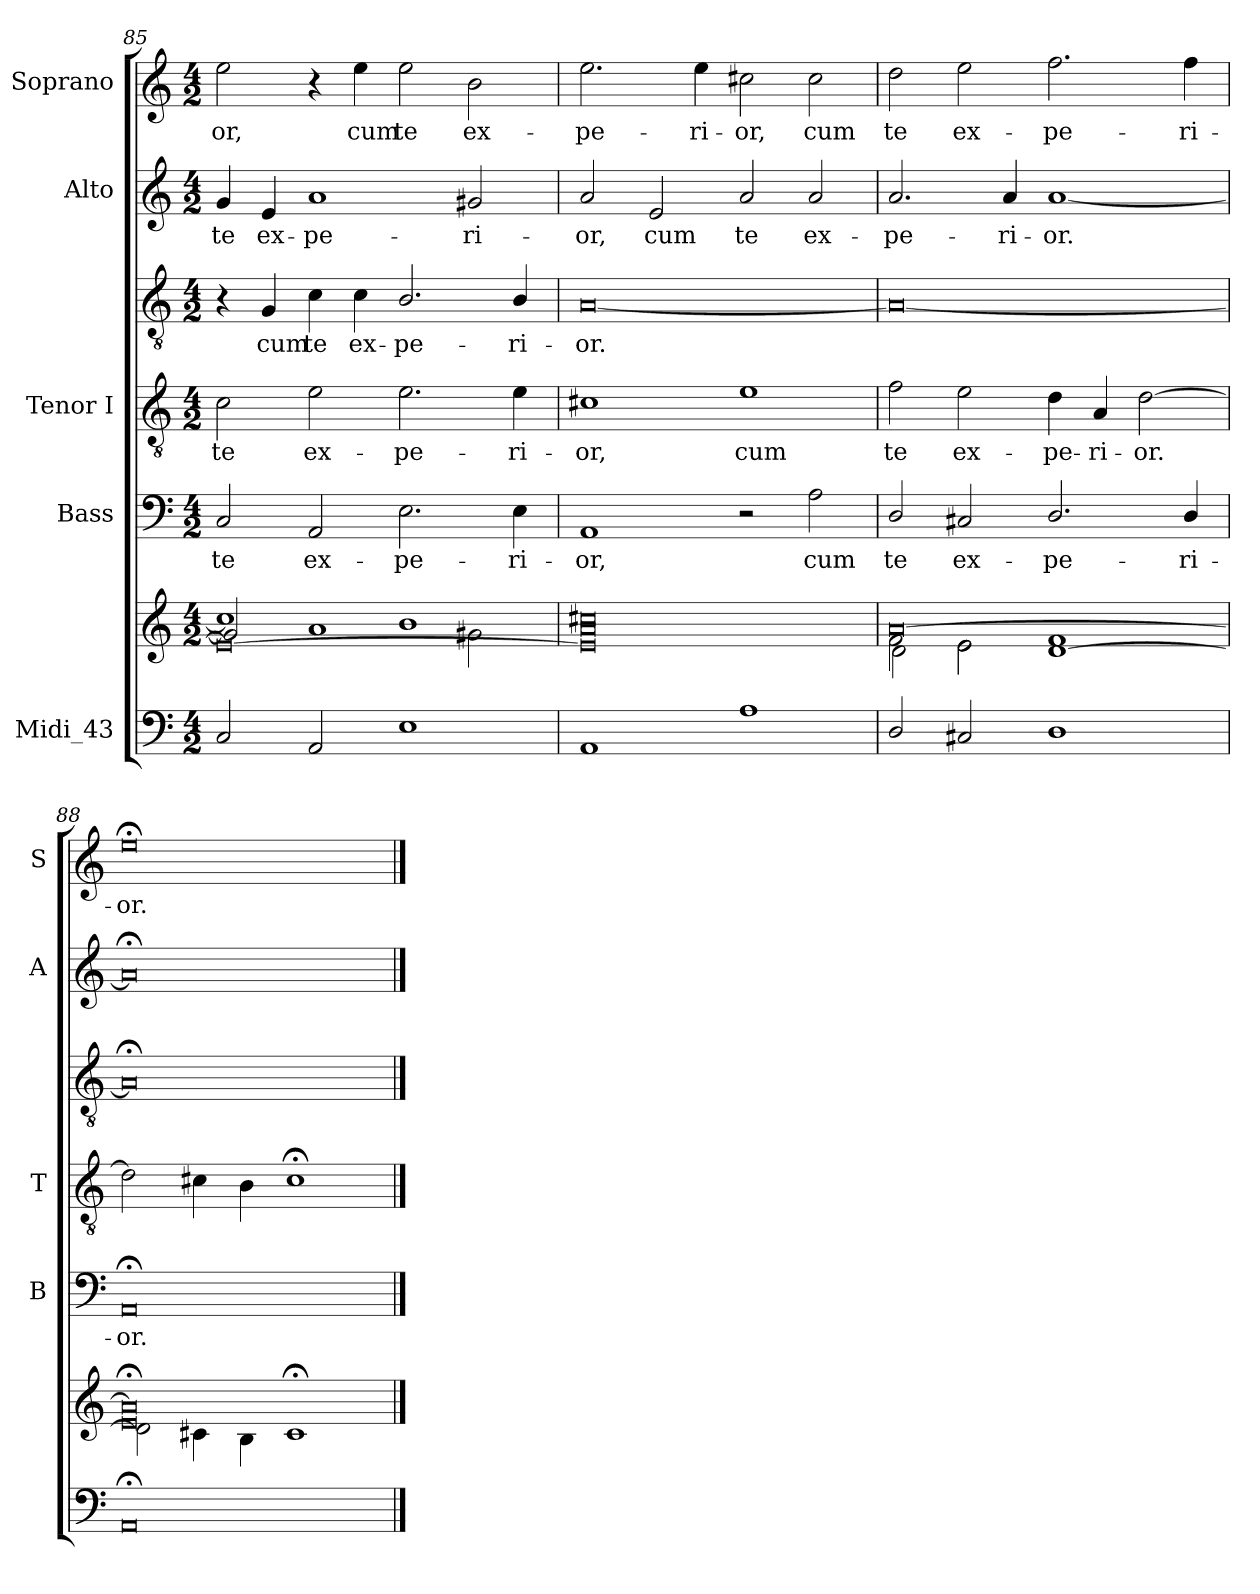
**kern	**kern	**kern	**text	**kern	**text	**kern	**text	**kern	**text	**kern	**text
*part5	*part5	*part4	*part4	*part3	*part3	*part3	*part3	*part2	*part2	*part1	*part1
*staff7	*staff6	*staff5	*staff5	*staff4	*staff4	*staff3	*staff3	*staff2	*staff2	*staff1	*staff1
*I"Midi_43	*	*I"Bass	*	*I"Tenor I	*	*	*	*I"Alto	*	*I"Soprano	*
*	*	*I'B	*	*I'T	*	*	*	*I'A	*	*I'S	*
*clefF4	*clefG2	*clefF4	*	*clefGv2	*	*clefGv2	*	*clefG2	*	*clefG2	*
*k[]	*k[]	*k[]	*	*k[]	*	*k[]	*	*k[]	*	*k[]	*
*C:	*C:	*C:	*	*C:	*	*C:	*	*C:	*	*C:	*
*M4/2	*M4/2	*M4/2	*	*M4/2	*	*M4/2	*	*M4/2	*	*M4/2	*
=85	=85	=85	=85	=85	=85	=85	=85	=85	=85	=85	=85
*	*^	*	*	*	*	*	*	*	*	*	*
*	*	*^	*	*	*	*	*	*	*	*	*	*
!	!	!	!	!	!LO:LY:b	!	!LO:LY:b	!	!	!	!LO:LY:b	!	!LO:LY:b
2C	1cc/]	2g/]	0e\_	2C	te	2c	-te	4r	.	4g	te	2ee	-or,
!	!	!	!	!	!	!	!	!	!LO:LY:b	!	!LO:LY:b	!	!
.	.	.	.	.	.	.	.	4G	cum	4e	ex-	.	.
!	!	!	!	!	!LO:LY:b	!	!LO:LY:b	!	!LO:LY:b	!	!LO:LY:b	!	!
2AA	.	1a\	.	2AA	ex-	2e	ex-	4c	te	1a	-pe-	4r	.
!	!	!	!	!	!	!	!	!	!LO:LY:b	!	!	!	!LO:LY:b
.	.	.	.	.	.	.	.	4c	ex-	.	.	4ee	cum
!	!	!	!	!	!LO:LY:b	!	!LO:LY:b	!	!LO:LY:b	!	!	!	!LO:LY:b
1E	1b/	.	.	2.E	-pe-	2.e	-pe-	2.B/	-pe-	.	.	2ee	te
!	!	!	!	!	!	!	!	!	!	!	!LO:LY:b	!	!LO:LY:b
.	.	2g#X\	.	.	.	.	.	.	.	2g#X	-ri-	2b	ex-
!	!	!	!	!	!LO:LY:b	!	!LO:LY:b	!	!LO:LY:b	!	!	!	!
.	.	.	.	4E	-ri-	4e	-ri-	4B/	-ri-	.	.	.	.
=86	=86	=86	=86	=86	=86	=86	=86	=86	=86	=86	=86	=86	=86
!	!	!	!	!	!LO:LY:b	!	!LO:LY:b	!	!LO:LY:b	!	!LO:LY:b	!	!LO:LY:b
1AA	0cc#X/	0a\	0e\]	1AA	-or,	1c#X	or,	[0A	-or.	2a	-or,	2.ee	-pe-
!	!	!	!	!	!	!	!	!	!	!	!LO:LY:b	!	!
.	.	.	.	.	.	.	.	.	.	2e	cum	.	.
!	!	!	!	!	!	!	!	!	!	!	!	!	!LO:LY:b
.	.	.	.	.	.	.	.	.	.	.	.	4ee	-ri-
!	!	!	!	!	!	!	!LO:LY:b	!	!	!	!LO:LY:b	!	!LO:LY:b
1A	.	.	.	2r	.	1e	cum	.	.	2a	te	2cc#X	-or,
!	!	!	!	!	!LO:LY:b	!	!	!	!	!	!LO:LY:b	!	!LO:LY:b
.	.	.	.	2A	cum	.	.	.	.	2a	ex-	2cc#	cum
=87	=87	=87	=87	=87	=87	=87	=87	=87	=87	=87	=87	=87	=87
!	!	!	!	!	!LO:LY:b	!	!LO:LY:b	!	!	!	!LO:LY:b	!	!LO:LY:b
2D/	[0a/	2f\	2d\	2D/	te	2f	te	0A_	.	2.a	-pe-	2dd	te
!	!	!	!	!	!LO:LY:b	!	!LO:LY:b	!	!	!	!	!	!LO:LY:b
2C#X	.	2e\	2e\	2C#X	ex-	2e	ex-	.	.	.	.	2ee	ex-
!	!	!	!	!	!	!	!	!	!	!	!LO:LY:b	!	!
.	.	.	.	.	.	.	.	.	.	4a	-ri-	.	.
!	!	!	!	!	!LO:LY:b	!	!LO:LY:b	!	!	!	!LO:LY:b	!	!LO:LY:b
1D	.	1f\	[1d\	2.D/	-pe-	4d	-pe-	.	.	[1a	-or.	2.ff	-pe-
!	!	!	!	!	!	!	!LO:LY:b	!	!	!	!	!	!
.	.	.	.	.	.	4A	-ri-	.	.	.	.	.	.
!	!	!	!	!	!	!	!LO:LY:b	!	!	!	!	!	!
.	.	.	.	.	.	[2d	-or.	.	.	.	.	.	.
!	!	!	!	!	!LO:LY:b	!	!	!	!	!	!	!	!LO:LY:b
.	.	.	.	4D/	-ri-	.	.	.	.	.	.	4ff	-ri-
=88	=88	=88	=88	=88	=88	=88	=88	=88	=88	=88	=88	=88	=88
!	!	!	!	!	!LO:LY:b	!	!	!	!	!	!	!	!LO:LY:b
0AA;	0a;</]	0e\	2d\]	0AA;<	-or.	2d]	.	0A;<]	.	0a;<]	.	0ee;<	-or.
.	.	.	4c#X\	.	.	4c#X	.	.	.	.	.	.	.
.	.	.	4B\	.	.	4B	.	.	.	.	.	.	.
.	.	.	1c#;\	.	.	1c#;<	.	.	.	.	.	.	.
*	*v	*v	*v	*	*	*	*	*	*	*	*	*	*
==	==	==	==	==	==	==	==	==	==	==	==
*-	*-	*-	*-	*-	*-	*-	*-	*-	*-	*-	*-
